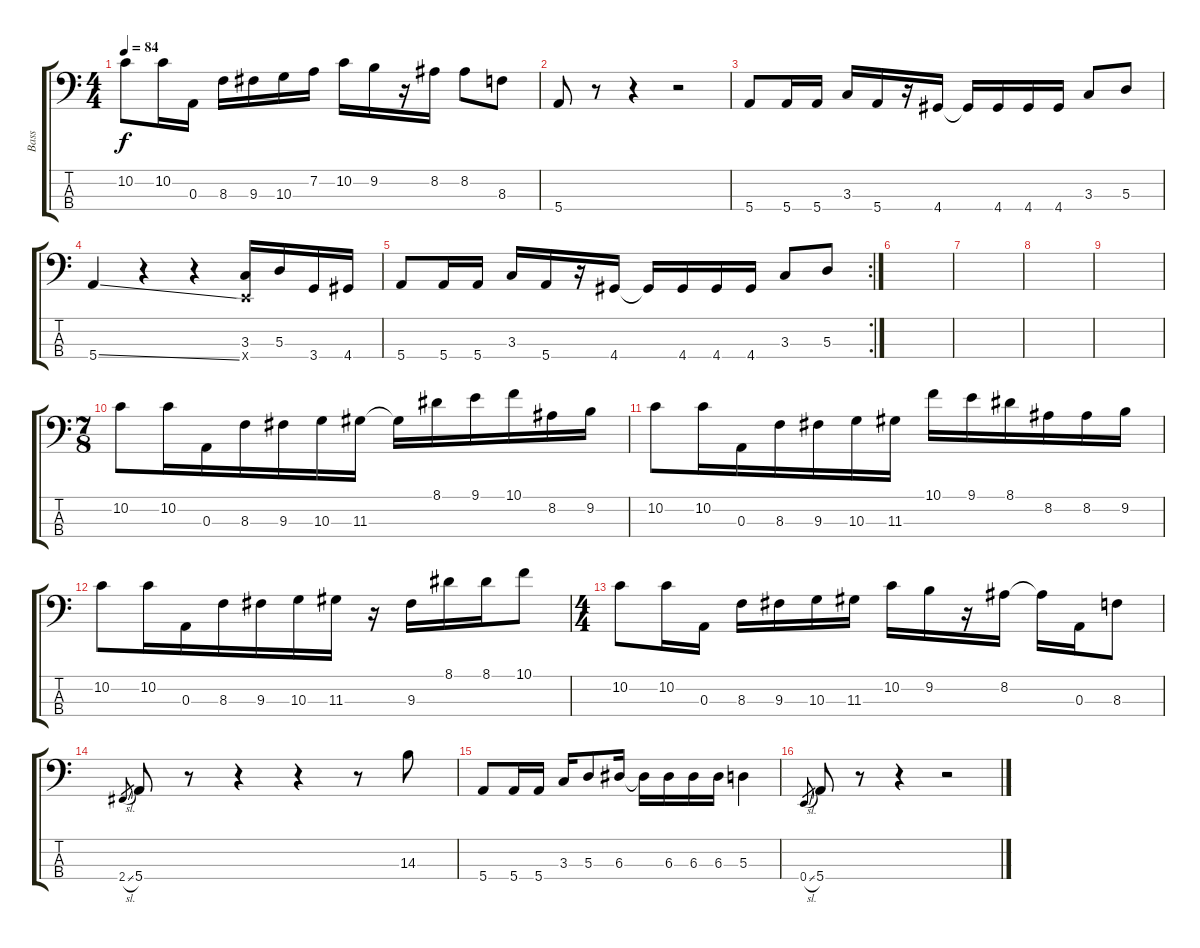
\track ("Bass" "Bass") {instrument electricbasspick}
\staff {score tabs}
\tuning (G2 D2 A1 E1) {hide}
\ts (4 4)
\tempo 84
\clef f4
\ks c
10.2.8{dy f} 10.2.16 0.3.16 8.3.16 9.3.16 10.3.16 7.2.16 10.2.16 9.2.16 r.16 8.2.16 8.2.8 8.3.8 |
5.4.8 r.8 r.4 r.2 |
5.4.8 5.4.16 5.4.16 3.3.16 5.4.16 r.16 4.4.16 4.4{t}.16 4.4.16 4.4.16 4.4.16 3.3.8 5.3.8 |
5.4{ss}.4 r.4 r.4 (3.3 0.4{x}).16 5.3.16 3.4.16 4.4.16 |
\rc 2
5.4.8 5.4.16 5.4.16 3.3.16 5.4.16 r.16 4.4.16 4.4{t}.16 4.4.16 4.4.16 4.4.16 3.3.8 5.3.8 |
|
|
|
|
\ts (7 8)
10.2.8 10.2.16 0.3.16 8.3.16 9.3.16 10.3.16 11.3.16 11.3{t}.16 8.1.16 9.1.16 10.1.16 8.2.16 9.2.16 |
10.2.8 10.2.16 0.3.16 8.3.16 9.3.16 10.3.16 11.3.16 10.1.16 9.1.16 8.1.16 8.2.16 8.2.16 9.2.16 |
10.2.8 10.2.16 0.3.16 8.3.16 9.3.16 10.3.16 11.3.16 r.16 9.3.16 8.1.16 8.1.16 10.1.8 |
\ts (4 4)
10.2.8 10.2.16 0.3.16 8.3.16 9.3.16 10.3.16 11.3.16 10.2.16 9.2.16 r.16 8.2.16 8.2{t}.16 0.3.16 8.3.8 |
2.4{sl}.8{gr} 5.4.8 r.8 r.4 r.4 r.8 14.3.8 |
5.4.8 5.4.16 5.4.16 3.3.16 5.3.8 6.3.16 6.3{t}.16 6.3.16 6.3.16 6.3.16 5.3.4 |
0.4{sl}.8{gr} 5.4.8 r.8 r.4 r.2
